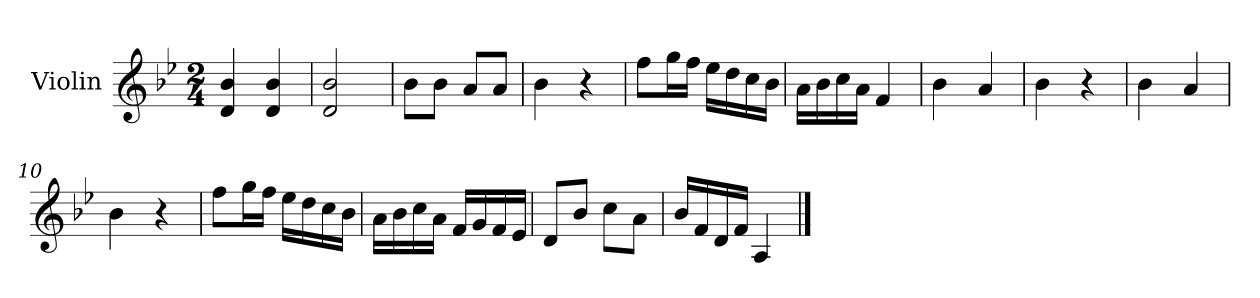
**kern
*part1
*staff1
*I"Violin
*I'Vln.
*clefG2
*k[b-e-]
*M2/4
=1
4d/ 4b-/
4d/ 4b-/
=2
2d/ 2b-/
=3
8b-\L
8b-\J
8a/L
8a/J
=4
4b-\
4r
=5
8ff\L
16gg\L
16ff\JJ
16ee-\LL
16dd\
16cc\
16b-\JJ
=6
16a\LL
16b-\
16cc\
16a\JJ
4f/
=7
4b-\
4a/
=8
4b-\
4r
!!LO:LB:g=z
=9
4b-\
4a/
=10
4b-\
4r
=11
8ff\L
16gg\L
16ff\JJ
16ee-\LL
16dd\
16cc\
16b-\JJ
=12
16a\LL
16b-\
16cc\
16a\JJ
16f/LL
16g/
16f/
16e-/JJ
=13
8d/L
8b-/J
8cc\L
8a\J
=14
16b-/LL
16f/
16d/
16f/JJ
4A/
==
*-
